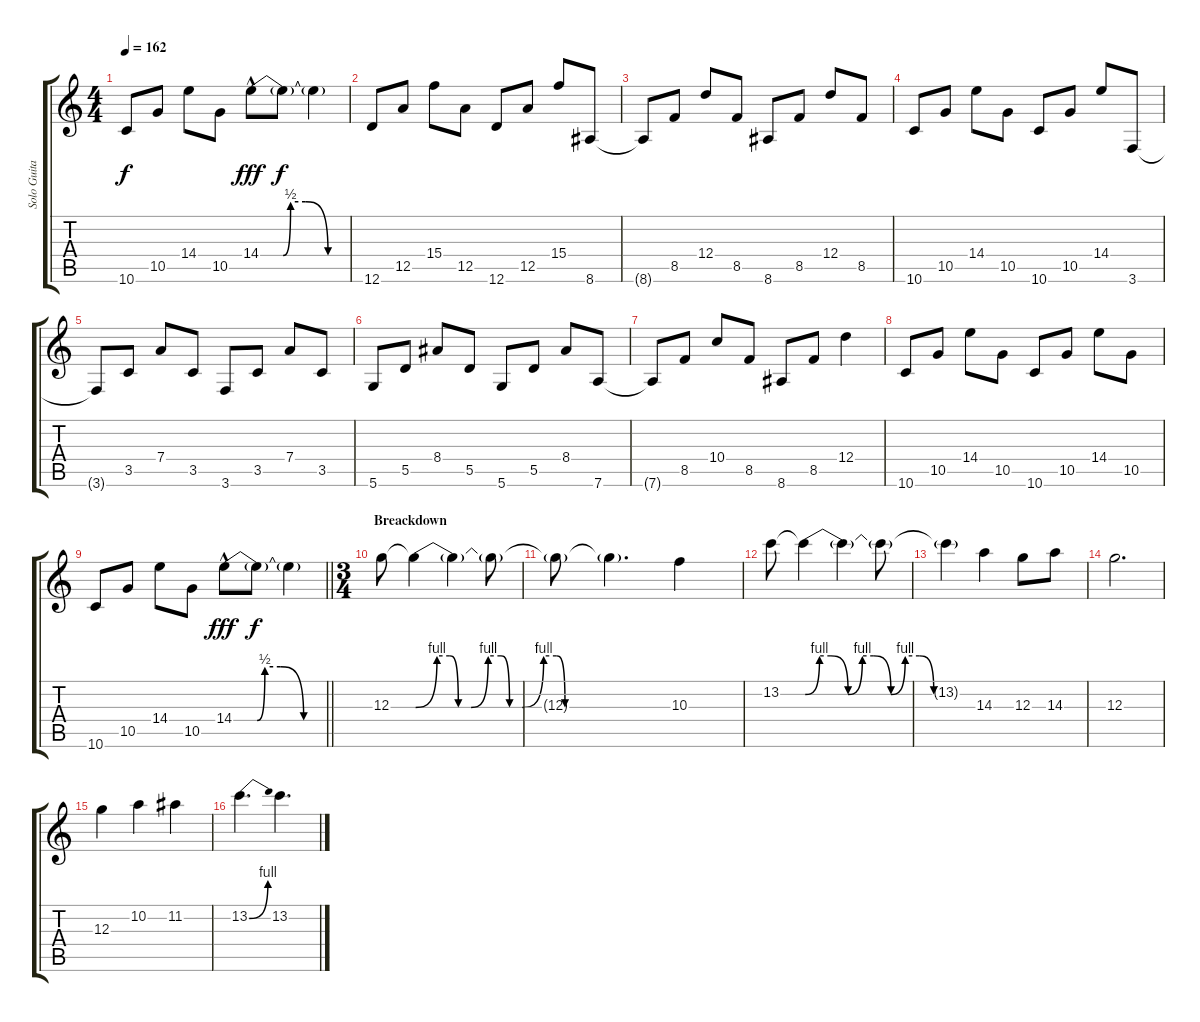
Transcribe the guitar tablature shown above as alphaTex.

\track ("Solo Guitar" "Solo Guita") {instrument distortionguitar}
\staff {score tabs}
\tuning (E4 B3 G3 D3 A2 D2) {hide}
\ts (4 4)
\tempo 162
\clef g2
\ks c
10.6.8{dy f} 10.5.8 14.4.8 10.5.8 14.4{be (custom 0 0 10 0 15 0 20 2 30 2 45 0 60 0) hac}.8{dy fff} 14.4{t}.8{dy f} 14.4{t}.4 |
12.6.8 12.5.8 15.4.8 12.5.8 12.6.8 12.5.8 15.4.8 8.6.8 |
8.6{t}.8 8.5.8 12.4.8 8.5.8 8.6.8 8.5.8 12.4.8 8.5.8 |
10.6.8 10.5.8 14.4.8 10.5.8 10.6.8 10.5.8 14.4.8 3.6.8 |
3.6{t}.8 3.5.8 7.4.8 3.5.8 3.6.8 3.5.8 7.4.8 3.5.8 |
5.6.8 5.5.8 8.4.8 5.5.8 5.6.8 5.5.8 8.4.8 7.6.8 |
7.6{t}.8 8.5.8 10.4.8 8.5.8 8.6.8 8.5.8 12.4.4 |
10.6.8 10.5.8 14.4.8 10.5.8 10.6.8 10.5.8 14.4.8 10.5.8 |
\barLineRight lightlight
10.6.8 10.5.8 14.4.8 10.5.8 14.4{be (custom 0 0 10 0 15 0 20 2 30 2 45 0 60 0) hac}.8{dy fff} 14.4{t}.8{dy f} 14.4{t}.4 |
\ts (3 4)
\section ("" "Breackdown")
12.3.8 12.3{be (custom 0 0 5 4 8 4 10 0 13 0 17 4 20 4 22 0 25 0 30 4 33 4 35 0 60 0) t}.4 12.3{t}.4 12.3{t}.8 |
12.3{t}.8 12.3{t}.4{d} 10.3.4 |
13.2.8 13.2{be (custom 0 0 5 4 9 4 15 0 20 4 24 4 30 0 35 4 40 4 45 0 60 0) t}.4 13.2{t}.4 13.2{t}.8 |
13.2{t}.4 14.3.4 12.3.8 14.3.8 |
12.3.2{d} |
12.3.4 10.2.4 11.2.4 |
13.2{be (bend 0 0 60 4)}.4{d} 13.2.4{d}
